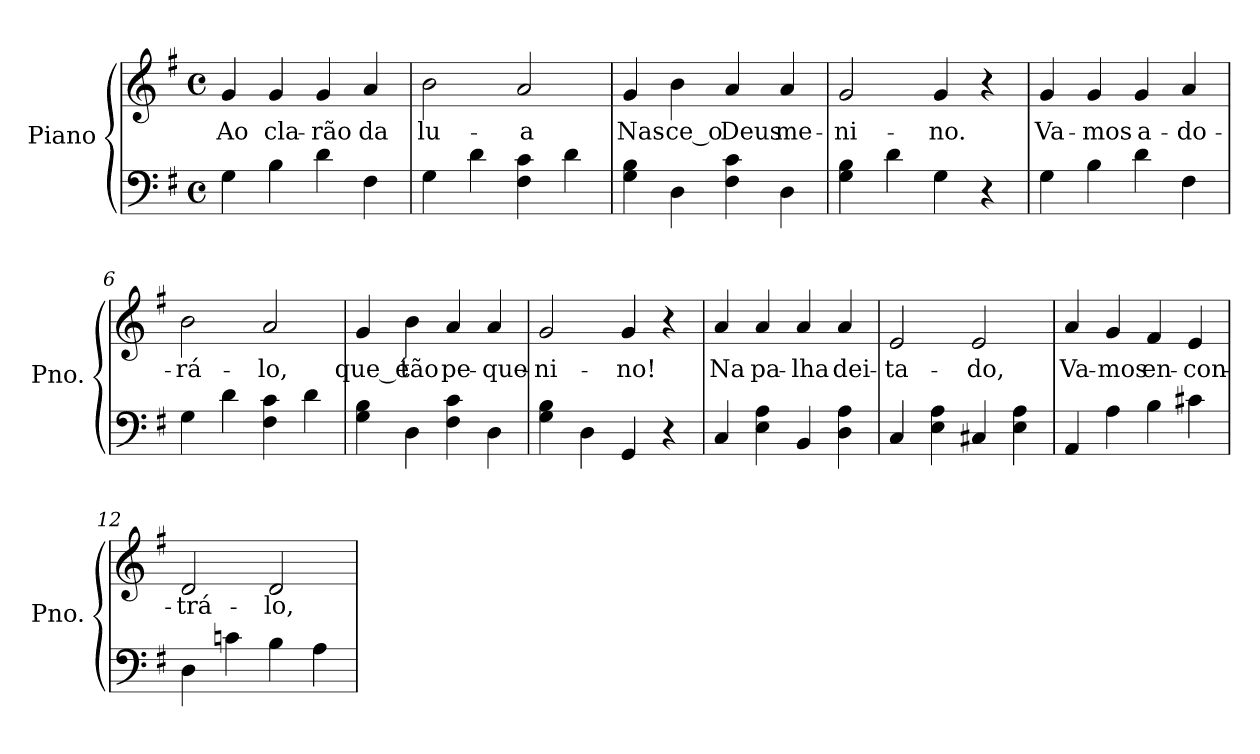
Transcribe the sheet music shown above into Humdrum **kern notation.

**kern	**kern	**text
*part1	*part1	*part1
*staff2	*staff1	*staff1
*I"Piano	*	*
*I'Pno.	*	*
!!LO:PB:g=z
*clefF4	*clefG2	*
*k[f#]	*k[f#]	*
*G:	*G:	*
*M4/4	*M4/4	*
*met(c)	*met(c)	*
*MM130	*MM130	*
=1	=1	=1
!	!	!LO:LY:b:color=#000000
4Gi\	4gi/	Ao
!	!	!LO:LY:b:color=#000000
4Bi\	4gi/	cla-
!	!	!LO:LY:b:color=#000000
4di\	4gi/	-rão
!	!	!LO:LY:b:color=#000000
4F#i\	4ai/	da
=2	=2	=2
!	!	!LO:LY:b:color=#000000
4Gi\	2bi\	lu-
4di\	.	.
!	!	!LO:LY:b:color=#000000
4F#i\ 4ci	2ai/	-a
4di\	.	.
=3	=3	=3
!	!	!LO:LY:b:color=#000000
4Gi\ 4Bi	4gi/	Nas-
!	!	!LO:LY:b:color=#000000
4Di\	4bi\	-ce_o
!	!	!LO:LY:b:color=#000000
4F#i\ 4ci	4ai/	Deus
!	!	!LO:LY:b:color=#000000
4Di\	4ai/	me-
=4	=4	=4
!	!	!LO:LY:b:color=#000000
4Gi\ 4Bi	2gi/	-ni-
4di\	.	.
!	!	!LO:LY:b:color=#000000
4Gi\	4gi/	-no.
4r	4r	.
=5	=5	=5
!	!	!LO:LY:b:color=#000000
4Gi\	4gi/	Va-
!	!	!LO:LY:b:color=#000000
4Bi\	4gi/	-mos
!	!	!LO:LY:b:color=#000000
4di\	4gi/	a-
!	!	!LO:LY:b:color=#000000
4F#i\	4ai/	-do-
=6	=6	=6
!	!	!LO:LY:b:color=#000000
4Gi\	2bi\	-rá-
4di\	.	.
!	!	!LO:LY:b:color=#000000
4F#i\ 4ci	2ai/	-lo,
4di\	.	.
!!LO:LB:g=z
=7	=7	=7
!	!	!LO:LY:b:color=#000000
4Gi\ 4Bi	4gi/	que_é
!	!	!LO:LY:b:color=#000000
4Di\	4bi\	tão
!	!	!LO:LY:b:color=#000000
4F#i\ 4ci	4ai/	pe-
!	!	!LO:LY:b:color=#000000
4Di\	4ai/	-que-
=8	=8	=8
!	!	!LO:LY:b:color=#000000
4Gi\ 4Bi	2gi/	-ni-
4Di\	.	.
!	!	!LO:LY:b:color=#000000
4GGi/	4gi/	-no!
4r	4r	.
=9	=9	=9
!	!	!LO:LY:b:color=#000000
4Ci/	4ai/	Na
!	!	!LO:LY:b:color=#000000
4Ei\ 4Ai	4ai/	pa-
!	!	!LO:LY:b:color=#000000
4BBi/	4ai/	-lha
!	!	!LO:LY:b:color=#000000
4Di\ 4Ai	4ai/	dei-
=10	=10	=10
!	!	!LO:LY:b:color=#000000
4Ci/	2ei/	-ta-
4Ei\ 4Ai	.	.
!	!	!LO:LY:b:color=#000000
4C#Xi/	2ei/	-do,
4Ei\ 4Ai	.	.
=11	=11	=11
!	!	!LO:LY:b:color=#000000
4AAi/	4ai/	Va-
!	!	!LO:LY:b:color=#000000
4Ai\	4gi/	-mos
!	!	!LO:LY:b:color=#000000
4Bi\	4f#i/	en-
!	!	!LO:LY:b:color=#000000
4c#Xi\	4ei/	-con-
=12	=12	=12
!	!	!LO:LY:b:color=#000000
4Di\	2di/	-trá-
4cni\	.	.
!	!	!LO:LY:b:color=#000000
4Bi\	2di/	-lo,
4Ai\	.	.
=	=	=
*-	*-	*-
